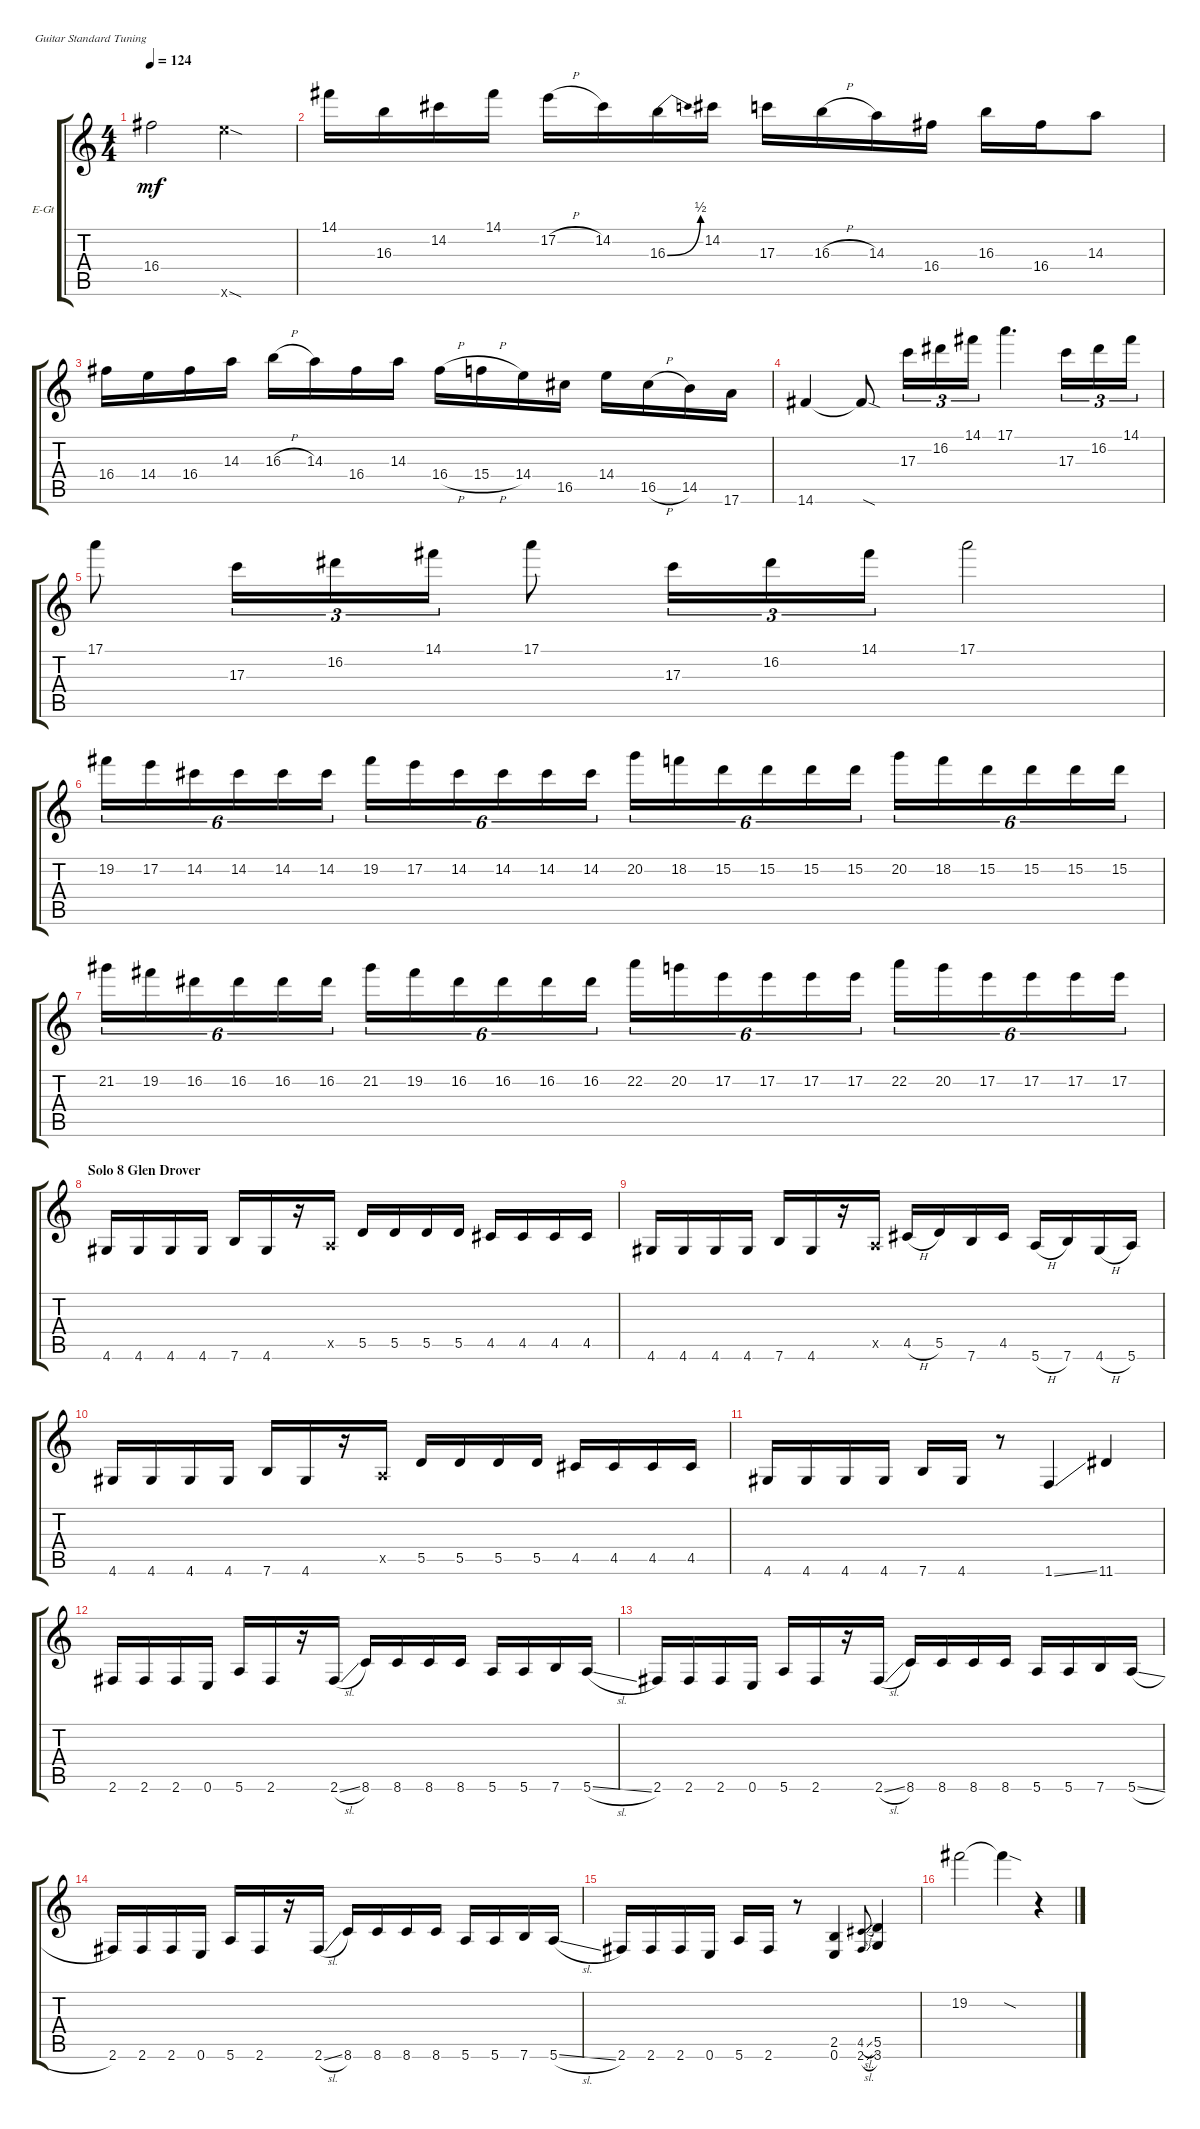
\defaultSystemsLayout 4
\bracketExtendMode groupsimilarinstruments
\firstSystemTrackNameOrientation horizontal
\otherSystemsTrackNameOrientation horizontal
\track ("Dave Mustaine" "E-Gt") {instrument distortionguitar}
\staff {score tabs}
\tuning (E4 B3 G3 D3 A2 E2)
\ts (4 4)
\tempo 124
\clef g2
\ks c
16.4{t}.2{dy mf} 24.6{sod x}.2 |
14.1.16 16.3.16 14.2.16 14.1.16 17.2{h}.16 14.2.16 16.3{be (bend 0 0 15 2)}.16 14.2.16 17.3.16 16.3{h}.16 14.3.16 16.4.16 16.3.16 16.4.16 14.3.8 |
16.4.16 14.4.16 16.4.16 14.3.16 16.3{h}.16 14.3.16 16.4.16 14.3.16 16.4{h}.16 15.4{h}.16 14.4.16 16.5.16 14.4.16 16.5{h}.16 14.5.16 17.6.16 |
14.6.4 14.6{sod t}.8 17.3.16{tu (3 2)} 16.2.16{tu (3 2)} 14.1.16{tu (3 2)} 17.1.4{d} 17.3.16{tu (3 2)} 16.2.16{tu (3 2)} 14.1.16{tu (3 2)} |
17.1.8 17.3.16{tu (3 2)} 16.2.16{tu (3 2)} 14.1.16{tu (3 2)} 17.1.8 17.3.16{tu (3 2)} 16.2.16{tu (3 2)} 14.1.16{tu (3 2)} 17.1.2 |
19.2.16{tu (6 4)} 17.2.16{tu (6 4)} 14.2.16{tu (6 4)} 14.2.16{tu (6 4)} 14.2.16{tu (6 4)} 14.2.16{tu (6 4)} 19.2.16{tu (6 4)} 17.2.16{tu (6 4)} 14.2.16{tu (6 4)} 14.2.16{tu (6 4)} 14.2.16{tu (6 4)} 14.2.16{tu (6 4)} 20.2.16{tu (6 4)} 18.2.16{tu (6 4)} 15.2.16{tu (6 4)} 15.2.16{tu (6 4)} 15.2.16{tu (6 4)} 15.2.16{tu (6 4)} 20.2.16{tu (6 4)} 18.2.16{tu (6 4)} 15.2.16{tu (6 4)} 15.2.16{tu (6 4)} 15.2.16{tu (6 4)} 15.2.16{tu (6 4)} |
21.2.16{tu (6 4)} 19.2.16{tu (6 4)} 16.2.16{tu (6 4)} 16.2.16{tu (6 4)} 16.2.16{tu (6 4)} 16.2.16{tu (6 4)} 21.2.16{tu (6 4)} 19.2.16{tu (6 4)} 16.2.16{tu (6 4)} 16.2.16{tu (6 4)} 16.2.16{tu (6 4)} 16.2.16{tu (6 4)} 22.2.16{tu (6 4)} 20.2.16{tu (6 4)} 17.2.16{tu (6 4)} 17.2.16{tu (6 4)} 17.2.16{tu (6 4)} 17.2.16{tu (6 4)} 22.2.16{tu (6 4)} 20.2.16{tu (6 4)} 17.2.16{tu (6 4)} 17.2.16{tu (6 4)} 17.2.16{tu (6 4)} 17.2.16{tu (6 4)} |
\section ("" "Solo 8 Glen Drover")
4.6.16 4.6.16 4.6.16 4.6.16 7.6.16 4.6.16 r.16 0.5{x}.16 5.5.16 5.5.16 5.5.16 5.5.16 4.5.16 4.5.16 4.5.16 4.5.16 |
4.6.16 4.6.16 4.6.16 4.6.16 7.6.16 4.6.16 r.16 0.5{x}.16 4.5{h}.16 5.5.16 7.6.16 4.5.16 5.6{h}.16 7.6.16 4.6{h}.16 5.6.16 |
4.6.16 4.6.16 4.6.16 4.6.16 7.6.16 4.6.16 r.16 0.5{x}.16 5.5.16 5.5.16 5.5.16 5.5.16 4.5.16 4.5.16 4.5.16 4.5.16 |
4.6.16 4.6.16 4.6.16 4.6.16 7.6.16 4.6.16 r.8 1.6{ss}.4 11.6.4 |
2.6.16 2.6.16 2.6.16 0.6.16 5.6.16 2.6.16 r.16 2.6{sl}.16 8.6.16 8.6.16 8.6.16 8.6.16 5.6.16 5.6.16 7.6.16 5.6{sl}.16 |
2.6.16 2.6.16 2.6.16 0.6.16 5.6.16 2.6.16 r.16 2.6{sl}.16 8.6.16 8.6.16 8.6.16 8.6.16 5.6.16 5.6.16 7.6.16 5.6{sl}.16 |
2.6.16 2.6.16 2.6.16 0.6.16 5.6.16 2.6.16 r.16 2.6{sl}.16 8.6.16 8.6.16 8.6.16 8.6.16 5.6.16 5.6.16 7.6.16 5.6{sl}.16 |
2.6.16 2.6.16 2.6.16 0.6.16 5.6.16 2.6.16 r.8 (2.5 0.6).4 (2.6{sl} 4.5{sl}).8{gr} (3.6 5.5).4 |
19.2.2 19.2{sod t}.4 r.4
